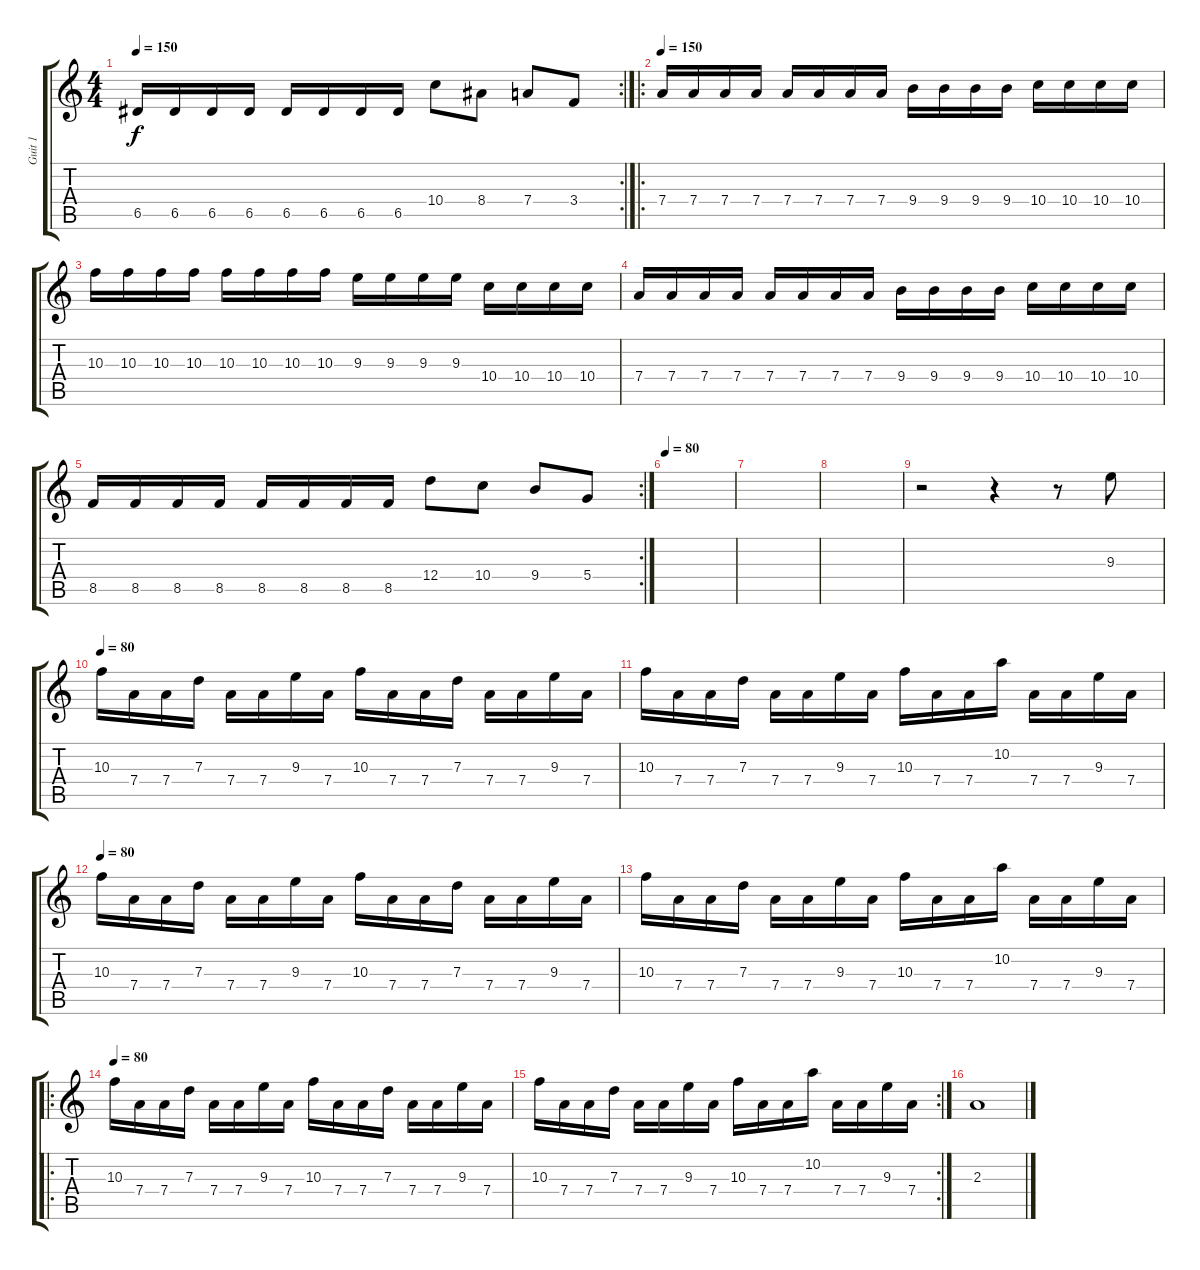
\track ("Guit 1" "Guit 1") {instrument distortionguitar}
\staff {score tabs}
\tuning (E4 B3 G3 D3 A2 E2) {hide}
\rc 2
\ts (4 4)
\tempo 150
\clef g2
\ks c
6.5.16{dy f} 6.5.16 6.5.16 6.5.16 6.5.16 6.5.16 6.5.16 6.5.16 10.4.8 8.4.8 7.4.8 3.4.8 |
\ro
\tempo 150
7.4.16 7.4.16 7.4.16 7.4.16 7.4.16 7.4.16 7.4.16 7.4.16 9.4.16 9.4.16 9.4.16 9.4.16 10.4.16 10.4.16 10.4.16 10.4.16 |
10.3.16 10.3.16 10.3.16 10.3.16 10.3.16 10.3.16 10.3.16 10.3.16 9.3.16 9.3.16 9.3.16 9.3.16 10.4.16 10.4.16 10.4.16 10.4.16 |
7.4.16 7.4.16 7.4.16 7.4.16 7.4.16 7.4.16 7.4.16 7.4.16 9.4.16 9.4.16 9.4.16 9.4.16 10.4.16 10.4.16 10.4.16 10.4.16 |
\rc 2
8.5.16 8.5.16 8.5.16 8.5.16 8.5.16 8.5.16 8.5.16 8.5.16 12.4.8 10.4.8 9.4.8 5.4.8 |
\tempo 80
|
|
|
r.2 r.4 r.8 9.3.8 |
\tempo 80
10.3.16 7.4.16 7.4.16 7.3.16 7.4.16 7.4.16 9.3.16 7.4.16 10.3.16 7.4.16 7.4.16 7.3.16 7.4.16 7.4.16 9.3.16 7.4.16 |
10.3.16 7.4.16 7.4.16 7.3.16 7.4.16 7.4.16 9.3.16 7.4.16 10.3.16 7.4.16 7.4.16 10.2.16 7.4.16 7.4.16 9.3.16 7.4.16 |
\tempo 80
10.3.16 7.4.16 7.4.16 7.3.16 7.4.16 7.4.16 9.3.16 7.4.16 10.3.16 7.4.16 7.4.16 7.3.16 7.4.16 7.4.16 9.3.16 7.4.16 |
10.3.16 7.4.16 7.4.16 7.3.16 7.4.16 7.4.16 9.3.16 7.4.16 10.3.16 7.4.16 7.4.16 10.2.16 7.4.16 7.4.16 9.3.16 7.4.16 |
\ro
\tempo 80
10.3.16 7.4.16 7.4.16 7.3.16 7.4.16 7.4.16 9.3.16 7.4.16 10.3.16 7.4.16 7.4.16 7.3.16 7.4.16 7.4.16 9.3.16 7.4.16 |
\rc 2
10.3.16 7.4.16 7.4.16 7.3.16 7.4.16 7.4.16 9.3.16 7.4.16 10.3.16 7.4.16 7.4.16 10.2.16 7.4.16 7.4.16 9.3.16 7.4.16 |
2.3.1
